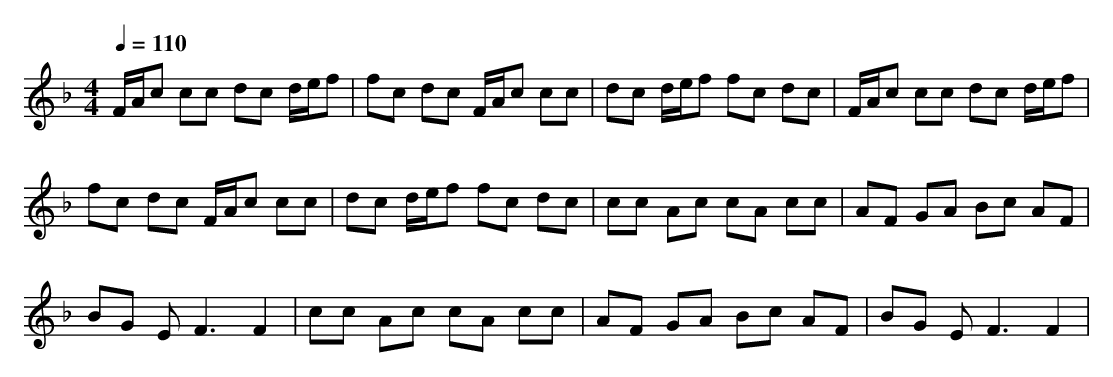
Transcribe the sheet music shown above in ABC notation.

X:1
T:
M: 4/4
L: 1/8
Q:1/4=110
K:F % 1 flats
F/2A/2c cc dc d/2e/2f|fc dc F/2A/2c cc|dc d/2e/2f fc dc|F/2A/2c cc dc d/2e/2f|
fc dc F/2A/2c cc|dc d/2e/2f fc dc|cc Ac cA cc|AF GA Bc AF|
BG E2<F2 F2|cc Ac cA cc|AF GA Bc AF|BG E2<F2 F2|
